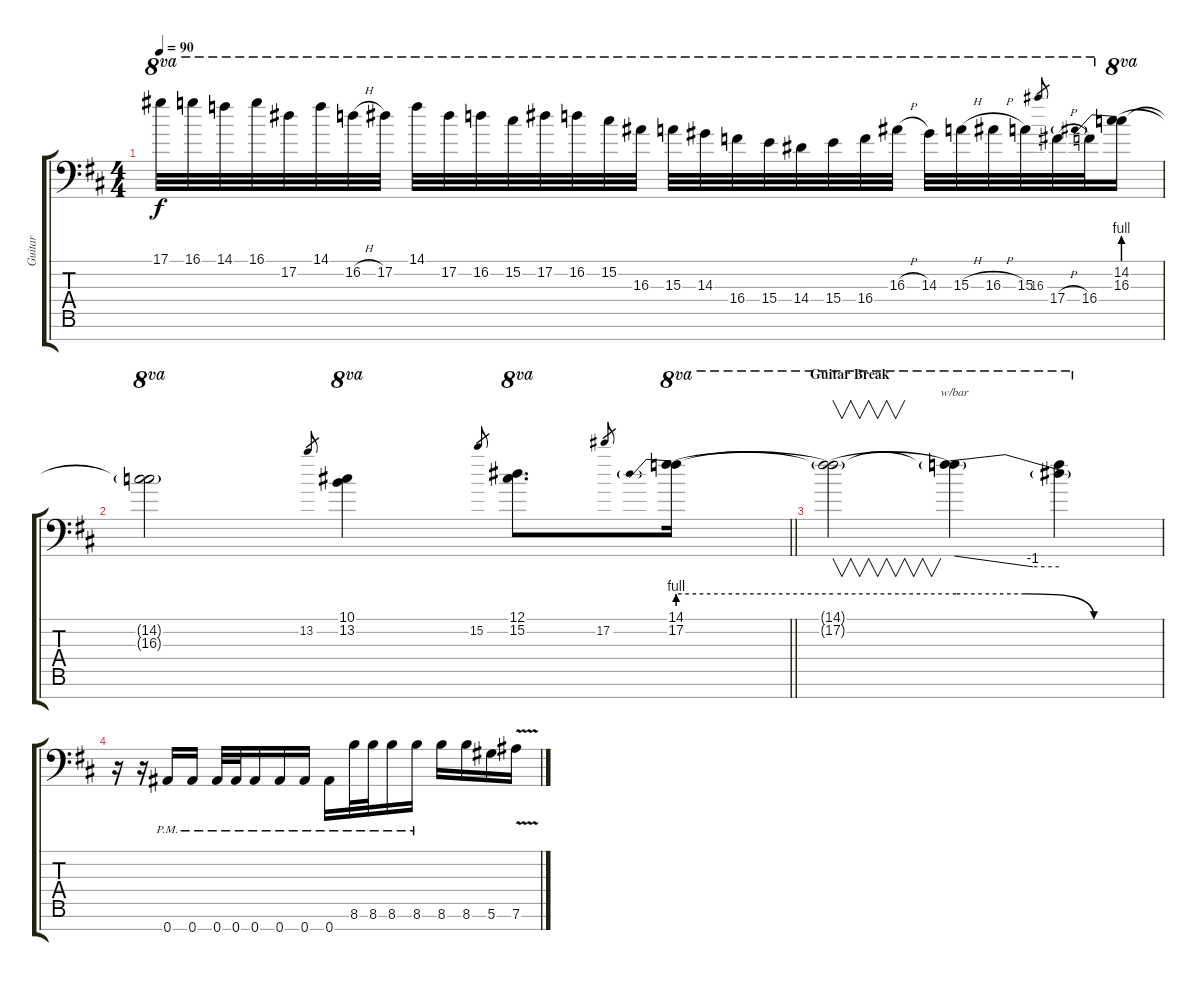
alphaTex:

\track ("Guitar " "Guitar ") {instrument distortionguitar}
\staff {score tabs}
\tuning (Eb4 Bb3 Gb3 Db3 Ab2 Eb2 Bb1) {hide}
\ts (4 4)
\tempo 90
\clef f4
\ks d
17.1.32{ot 8va dy f} 16.1.32{ot 8va} 14.1.32{ot 8va} 16.1.32{ot 8va} 17.2.32{ot 8va} 14.1.32{ot 8va} 16.2{h}.32{ot 8va} 17.2.32{ot 8va} 14.1.32{ot 8va} 17.2.32{ot 8va} 16.2.32{ot 8va} 15.2.32{ot 8va} 17.2.32{ot 8va} 16.2.32{ot 8va} 15.2.32{ot 8va} 16.3.32{ot 8va} 15.3.32{ot 8va} 14.3.32{ot 8va} 16.4.32{ot 8va} 15.4.32{ot 8va} 14.4.32{ot 8va} 15.4.32{ot 8va} 16.4.32{ot 8va} 16.3{h}.32{ot 8va} 14.3.32{ot 8va} 15.3{h}.32{ot 8va} 16.3{h}.32{ot 8va} 15.3.32{ot 8va} 17.4{h}.32{ot 8va} 16.4.32{ot 8va} 16.3.8{gr} (14.2 16.3{be (prebend 0 4 60 4)}).16{ot 8va} |
\barLineRight lightlight
(14.2{t} 16.3{t}).2{ot 8va} 13.2.8{gr} (10.1 13.2).4{ot 8va} 15.2.8{gr} (12.1 15.2).8{d ot 8va} 17.2.8{gr} (14.1 17.2{be (prebend 0 4 60 4)}).16{ot 8va} |
\section ("" "Guitar Break")
(14.1{t} 17.2{be (hold 0 4 60 4) t}).2{v ot 8va} (14.1{t} 17.2{be (custom 0 4 20 4 40 0 60 0) t}).4{tbe (custom default 0 0 45 -4 60 -4) ot 8va} (14.1{t} 17.2{t}).4{ot 8va} |
r.16 r.16 0.7{pm}.16 0.7{pm}.16 0.7{pm}.32 0.7{pm}.32 0.7{pm}.16 0.7{pm}.16 0.7{pm}.16 0.7{pm}.16 8.6{pm}.32 8.6{pm}.32 8.6{pm}.16 8.6{pm}.16 8.6.16 8.6.16 5.6.16 7.6{v}.16
